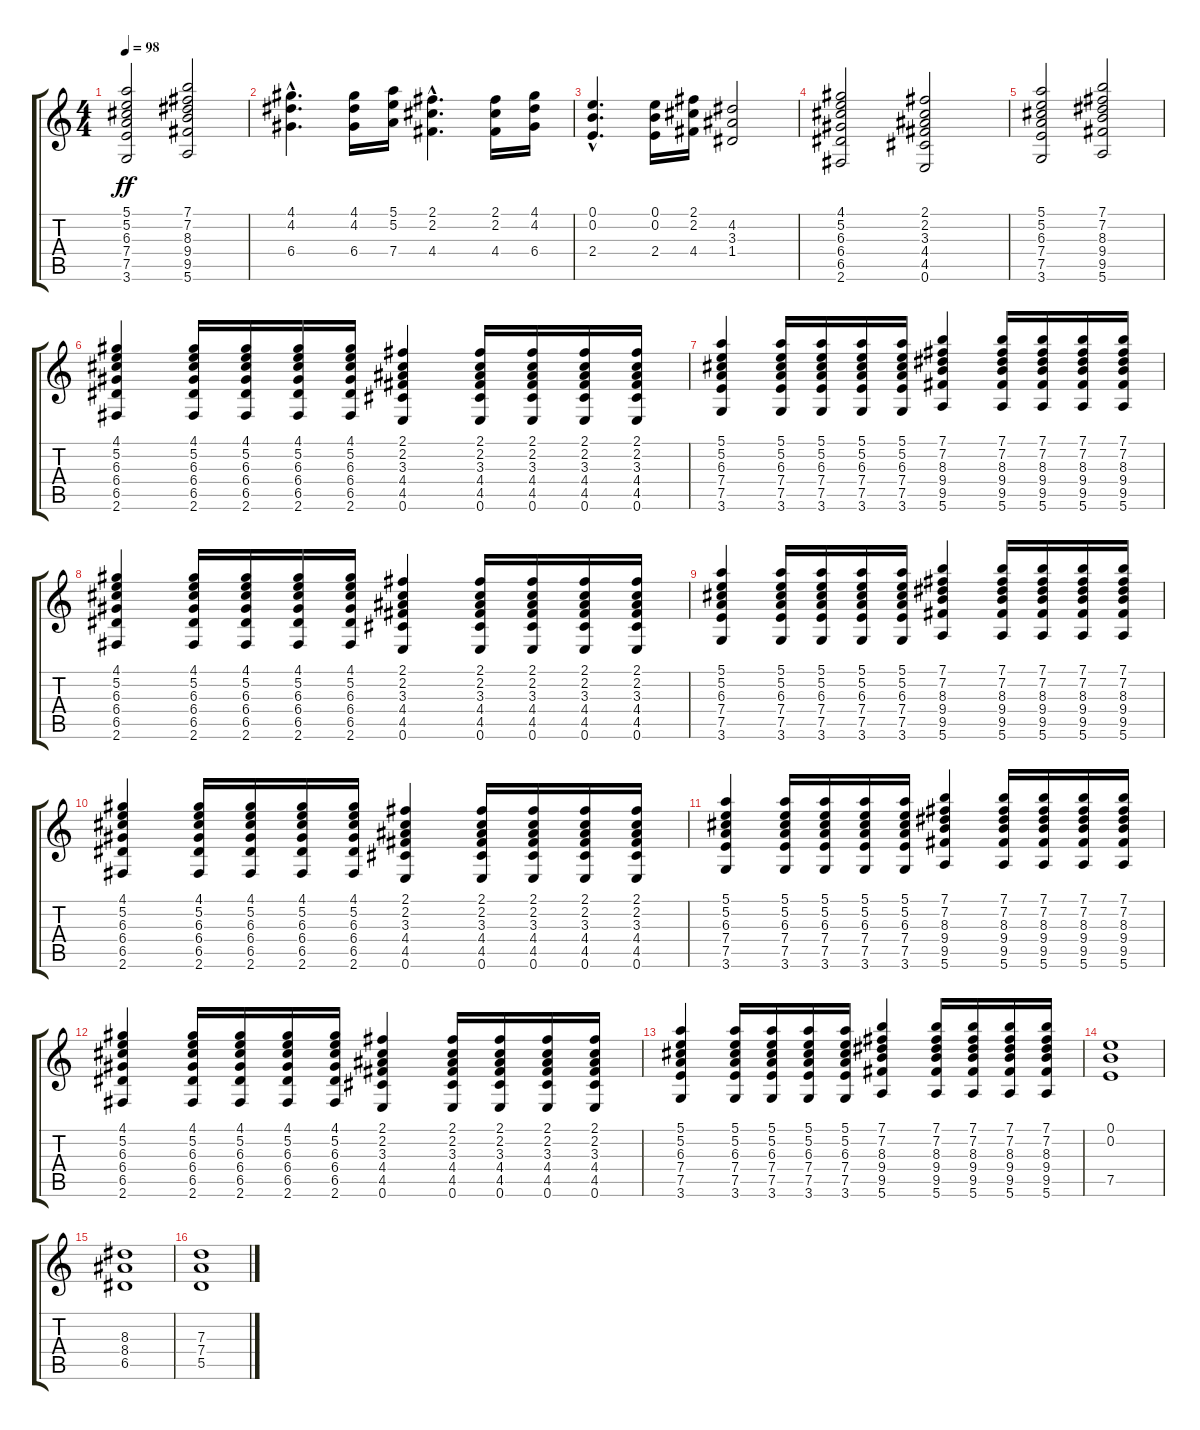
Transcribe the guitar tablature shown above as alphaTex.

\track "" {instrument distortionguitar}
\staff {score tabs}
\tuning (E4 B3 G3 D3 A2 E2) {hide}
\ts (4 4)
\tempo 98
\clef g2
\ks c
(5.1 5.2 6.3 7.4 7.5 3.6).2{dy ff} (7.1 7.2 8.3 9.4 9.5 5.6).2 |
(4.1{hac} 4.2 6.4{hac}).4{d} (4.1 4.2 6.4).16 (5.1 5.2 7.4).16 (2.1{hac} 2.2 4.4{hac}).4{d} (2.1 2.2 4.4).16 (4.1 4.2 6.4).16 |
(0.1{hac} 0.2 2.4{hac}).4{d} (0.1 0.2 2.4).16 (2.1 2.2 4.4).16 (4.2 3.3 1.4).2 |
(4.1 5.2 6.3 6.4 6.5 2.6).2 (2.1 2.2 3.3 4.4 4.5 0.6).2 |
(5.1 5.2 6.3 7.4 7.5 3.6).2 (7.1 7.2 8.3 9.4 9.5 5.6).2 |
(4.1 5.2 6.3 6.4 6.5 2.6).4 (4.1 5.2 6.3 6.4 6.5 2.6).16 (4.1 5.2 6.3 6.4 6.5 2.6).16 (4.1 5.2 6.3 6.4 6.5 2.6).16 (4.1 5.2 6.3 6.4 6.5 2.6).16 (2.1 2.2 3.3 4.4 4.5 0.6).4 (2.1 2.2 3.3 4.4 4.5 0.6).16 (2.1 2.2 3.3 4.4 4.5 0.6).16 (2.1 2.2 3.3 4.4 4.5 0.6).16 (2.1 2.2 3.3 4.4 4.5 0.6).16 |
(5.1 5.2 6.3 7.4 7.5 3.6).4 (5.1 5.2 6.3 7.4 7.5 3.6).16 (5.1 5.2 6.3 7.4 7.5 3.6).16 (5.1 5.2 6.3 7.4 7.5 3.6).16 (5.1 5.2 6.3 7.4 7.5 3.6).16 (7.1 7.2 8.3 9.4 9.5 5.6).4 (7.1 7.2 8.3 9.4 9.5 5.6).16 (7.1 7.2 8.3 9.4 9.5 5.6).16 (7.1 7.2 8.3 9.4 9.5 5.6).16 (7.1 7.2 8.3 9.4 9.5 5.6).16 |
(4.1 5.2 6.3 6.4 6.5 2.6).4 (4.1 5.2 6.3 6.4 6.5 2.6).16 (4.1 5.2 6.3 6.4 6.5 2.6).16 (4.1 5.2 6.3 6.4 6.5 2.6).16 (4.1 5.2 6.3 6.4 6.5 2.6).16 (2.1 2.2 3.3 4.4 4.5 0.6).4 (2.1 2.2 3.3 4.4 4.5 0.6).16 (2.1 2.2 3.3 4.4 4.5 0.6).16 (2.1 2.2 3.3 4.4 4.5 0.6).16 (2.1 2.2 3.3 4.4 4.5 0.6).16 |
(5.1 5.2 6.3 7.4 7.5 3.6).4 (5.1 5.2 6.3 7.4 7.5 3.6).16 (5.1 5.2 6.3 7.4 7.5 3.6).16 (5.1 5.2 6.3 7.4 7.5 3.6).16 (5.1 5.2 6.3 7.4 7.5 3.6).16 (7.1 7.2 8.3 9.4 9.5 5.6).4 (7.1 7.2 8.3 9.4 9.5 5.6).16 (7.1 7.2 8.3 9.4 9.5 5.6).16 (7.1 7.2 8.3 9.4 9.5 5.6).16 (7.1 7.2 8.3 9.4 9.5 5.6).16 |
(4.1 5.2 6.3 6.4 6.5 2.6).4 (4.1 5.2 6.3 6.4 6.5 2.6).16 (4.1 5.2 6.3 6.4 6.5 2.6).16 (4.1 5.2 6.3 6.4 6.5 2.6).16 (4.1 5.2 6.3 6.4 6.5 2.6).16 (2.1 2.2 3.3 4.4 4.5 0.6).4 (2.1 2.2 3.3 4.4 4.5 0.6).16 (2.1 2.2 3.3 4.4 4.5 0.6).16 (2.1 2.2 3.3 4.4 4.5 0.6).16 (2.1 2.2 3.3 4.4 4.5 0.6).16 |
(5.1 5.2 6.3 7.4 7.5 3.6).4 (5.1 5.2 6.3 7.4 7.5 3.6).16 (5.1 5.2 6.3 7.4 7.5 3.6).16 (5.1 5.2 6.3 7.4 7.5 3.6).16 (5.1 5.2 6.3 7.4 7.5 3.6).16 (7.1 7.2 8.3 9.4 9.5 5.6).4 (7.1 7.2 8.3 9.4 9.5 5.6).16 (7.1 7.2 8.3 9.4 9.5 5.6).16 (7.1 7.2 8.3 9.4 9.5 5.6).16 (7.1 7.2 8.3 9.4 9.5 5.6).16 |
(4.1 5.2 6.3 6.4 6.5 2.6).4 (4.1 5.2 6.3 6.4 6.5 2.6).16 (4.1 5.2 6.3 6.4 6.5 2.6).16 (4.1 5.2 6.3 6.4 6.5 2.6).16 (4.1 5.2 6.3 6.4 6.5 2.6).16 (2.1 2.2 3.3 4.4 4.5 0.6).4 (2.1 2.2 3.3 4.4 4.5 0.6).16 (2.1 2.2 3.3 4.4 4.5 0.6).16 (2.1 2.2 3.3 4.4 4.5 0.6).16 (2.1 2.2 3.3 4.4 4.5 0.6).16 |
(5.1 5.2 6.3 7.4 7.5 3.6).4 (5.1 5.2 6.3 7.4 7.5 3.6).16 (5.1 5.2 6.3 7.4 7.5 3.6).16 (5.1 5.2 6.3 7.4 7.5 3.6).16 (5.1 5.2 6.3 7.4 7.5 3.6).16 (7.1 7.2 8.3 9.4 9.5 5.6).4 (7.1 7.2 8.3 9.4 9.5 5.6).16 (7.1 7.2 8.3 9.4 9.5 5.6).16 (7.1 7.2 8.3 9.4 9.5 5.6).16 (7.1 7.2 8.3 9.4 9.5 5.6).16 |
(0.1 0.2 7.5).1 |
(8.3 8.4 6.5).1 |
(7.3 7.4 5.5).1
